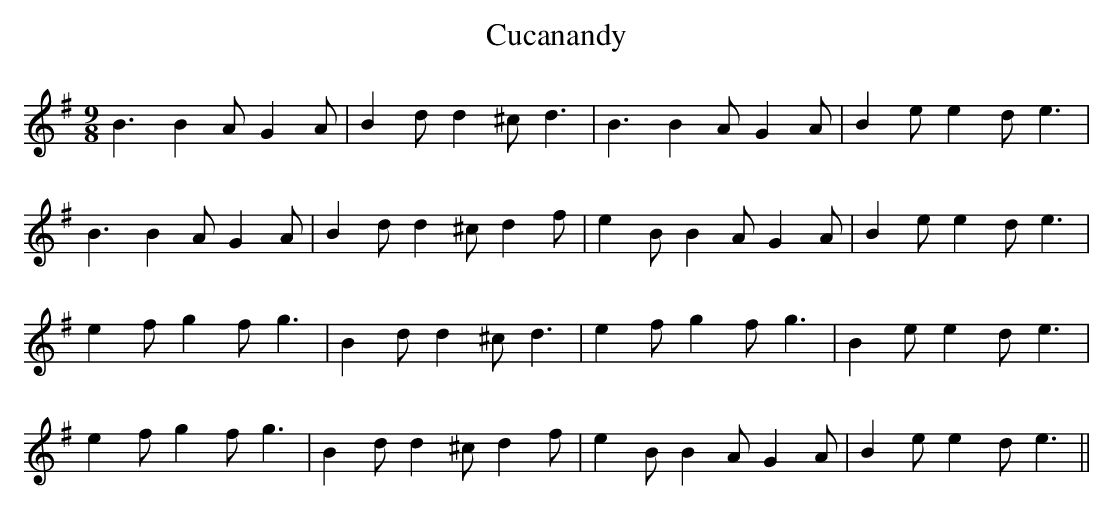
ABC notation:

X:1
T: Cucanandy
M: 9/8
L: 1/8
K: Gmaj
B3 B2A G2A|B2d d2^c d3|B3 B2A G2A|B2e e2d e3|
B3 B2A G2A|B2d d2^c d2f|e2B B2A G2A|B2e e2d e3|
e2f g2f g3|B2d d2^c d3|e2f g2f g3|B2e e2d e3|
e2f g2f g3|B2d d2^c d2f|e2B B2A G2A|B2e e2d e3||
